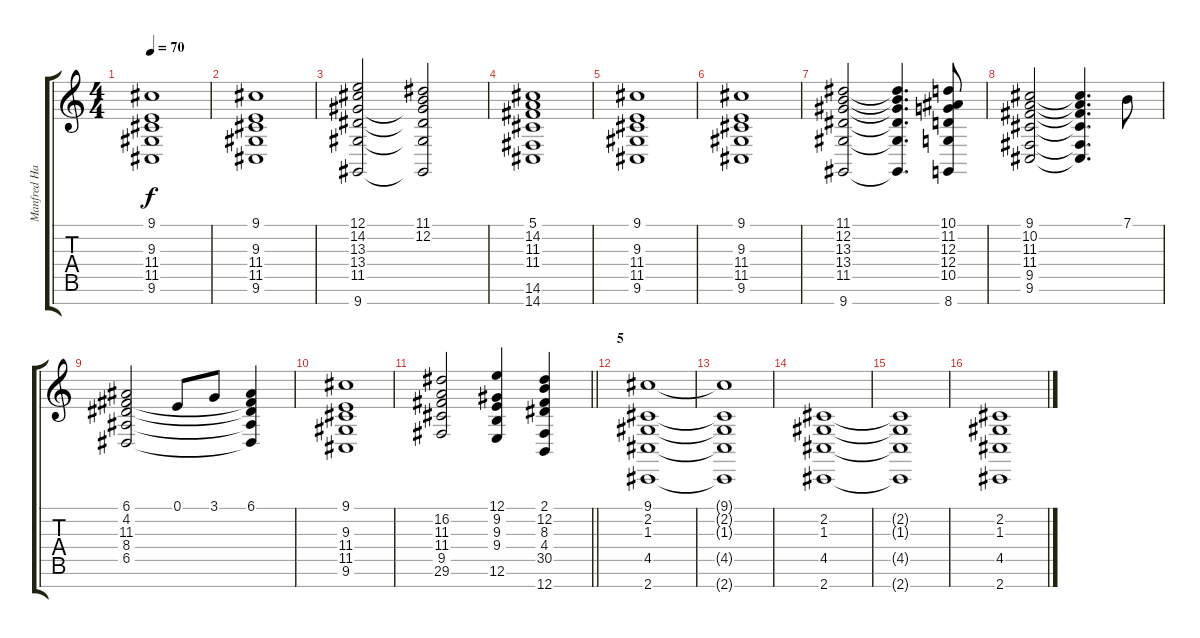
\track ("Manfred Hanberg" "Manfred Ha") {instrument choiraahs}
\staff {score tabs}
\tuning (E4 B3 G3 D3 A2 E2 B1) {hide}
\ts (4 4)
\tempo 70
\clef g2
\ks c
(9.1 9.3 11.4 11.5 9.6).1{dy f} |
(9.1 9.3 11.4 11.5 9.6).1 |
(12.1 14.2 13.3 13.4 11.5 9.7).2 (11.1 12.2 13.3{t} 13.4{t} 11.5{t} 9.7{t}).2 |
(5.1 14.2 11.3 11.4 14.6 14.7).1 |
(9.1 9.3 11.4 11.5 9.6).1 |
(9.1 9.3 11.4 11.5 9.6).1 |
(11.1 12.2 13.3 13.4 11.5 9.7).2 (11.1{t} 12.2{t} 13.3{t} 13.4{t} 11.5{t} 9.7{t}).4{d} (10.1 11.2 12.3 12.4 10.5 8.7).8 |
(9.1 10.2 11.3 11.4 9.5 9.6).2 (9.1{t} 10.2{t} 11.3{t} 11.4{t} 9.5{t} 9.6{t}).4{d} 7.1.8 |
(6.1 4.2 11.3 8.4 6.5).2 0.1.8 3.1.8 (6.1 4.2{t} 11.3{t} 8.4{t} 6.5{t}).4 |
(9.1 9.3 11.4 11.5 9.6).1 |
\barLineRight lightlight
(16.2 11.3 11.4 9.5 29.6).2 (12.1 9.2 9.3 9.4 12.6).4 (2.1 12.2 8.3 4.4 30.5 12.7).4 |
\section ("" "5")
(9.1 2.2 1.3 4.5 2.7).1 |
(9.1{t} 2.2{t} 1.3{t} 4.5{t} 2.7{t}).1 |
(2.2 1.3 4.5 2.7).1 |
(2.2{t} 1.3{t} 4.5{t} 2.7{t}).1 |
(2.2 1.3 4.5 2.7).1
